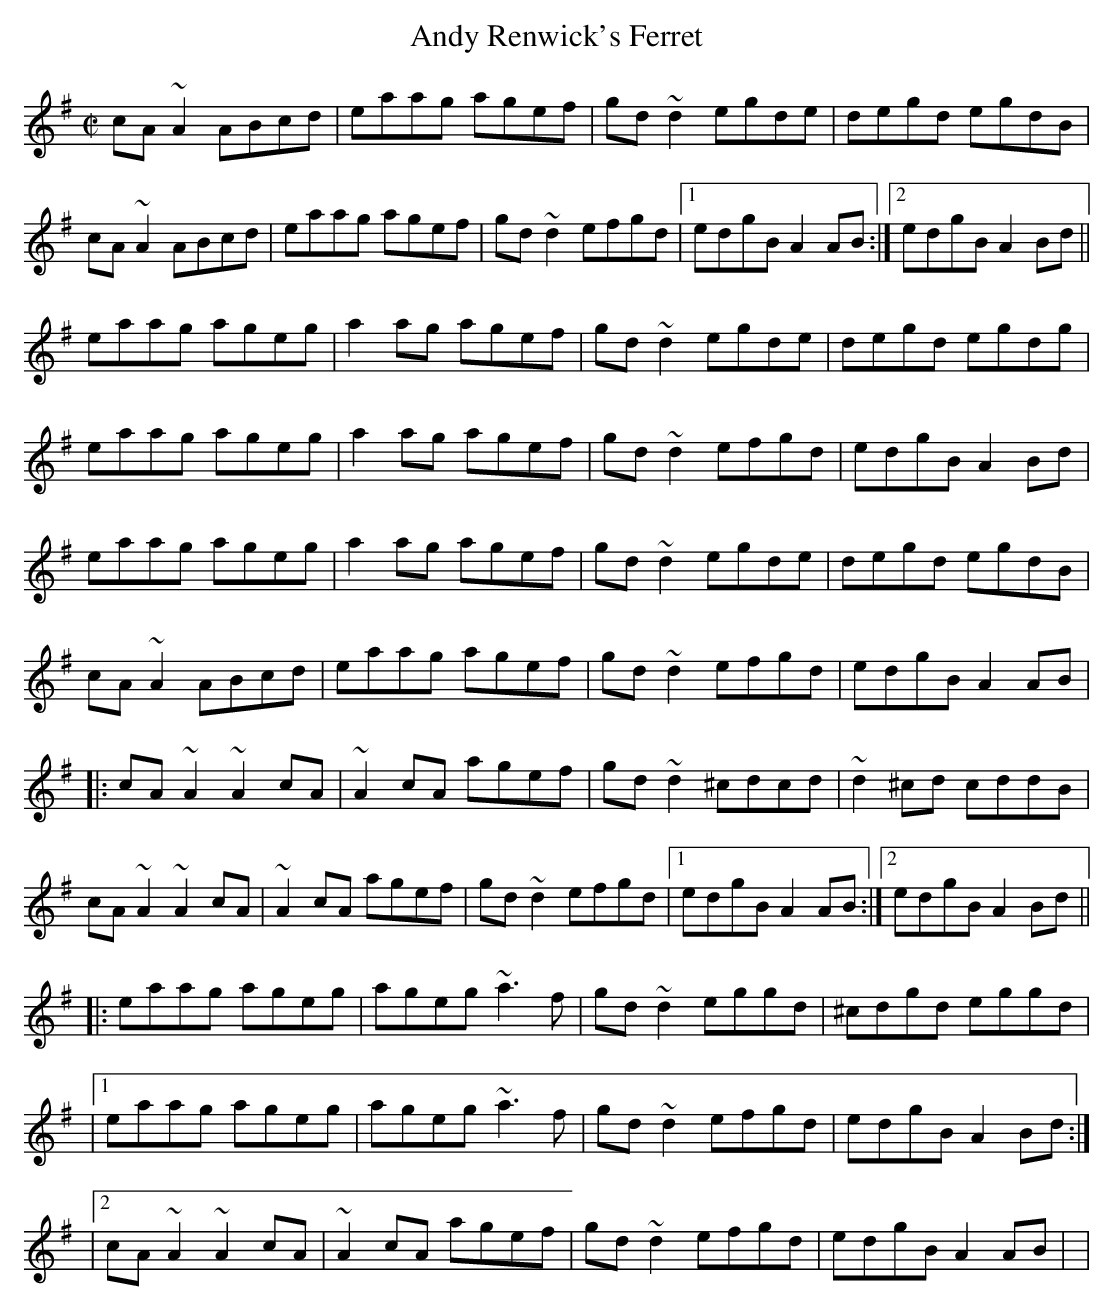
X:1
T:Andy Renwick's Ferret
M:C|
L:1/8
K:ADor
cA~A2 ABcd|eaag agef|gd~d2 egde|degd egdB|
cA~A2 ABcd|eaag agef|gd~d2 efgd|1 edgB A2AB:|2 edgB A2Bd||
eaag ageg|a2ag agef|gd~d2 egde|degd egdg|
eaag ageg|a2ag agef|gd~d2 efgd|edgB A2Bd|
eaag ageg|a2ag agef|gd~d2 egde|degd egdB|
cA~A2 ABcd|eaag agef|gd~d2 efgd|edgB A2AB|
|:cA~A2 ~A2cA|~A2cA agef|gd~d2 ^cdcd|~d2^cd cddB|
cA~A2 ~A2cA|~A2cA agef|gd~d2 efgd|1 edgB A2AB:|2 edgB A2Bd||
|: eaag ageg|ageg ~a3f|gd~d2 eggd|^cdgd eggd|
|1 eaag ageg|ageg ~a3f|gd~d2 efgd|edgB A2Bd :|
|2 cA~A2 ~A2cA|~A2cA agef|gd~d2 efgd| edgB A2AB |>|
